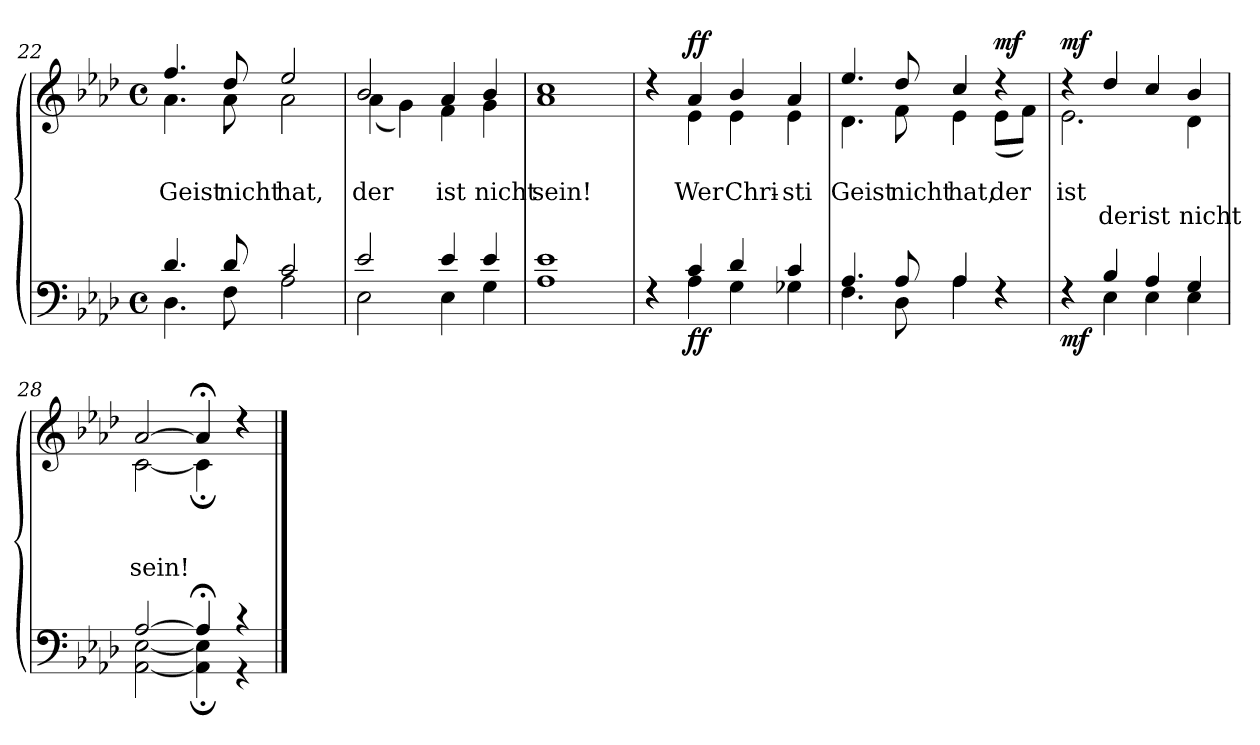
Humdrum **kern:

**kern	**dynam	**kern	**text	**text	**text	**dynam
*part2	*part2	*part1	*part1	*part1	*part1	*part1
*staff2	*staff2	*staff1	*staff1	*staff1	*staff1	*staff1
*clefF4	*	*clefG2	*	*	*	*
*k[b-e-a-d-]	*	*k[b-e-a-d-]	*	*	*	*
*A-:	*	*A-:	*	*	*	*
*M4/4	*	*M4/4	*	*	*	*
*met(c)	*	*met(c)	*	*	*	*
=22	=22	=22	=22	=22	=22	=22
*^	*	*^	*	*	*	*
!	!	!	!	!	!	!LO:LY:b	!	!
4.d-/	4.D-\	.	4.ff/	4.a-\	.	Geist	.	.
!	!	!	!	!	!	!LO:LY:b	!	!
8d-/	8F\	.	8dd-/	8a-\	.	nicht	.	.
!	!	!	!	!	!	!LO:LY:b	!	!
2c/	2A-\	.	2ee-/	2a-\	.	hat,	.	.
=23	=23	=23	=23	=23	=23	=23	=23	=23
!	!	!	!	!	!	!LO:LY:b	!	!
2e-/	2E-\	.	2b-/	(<4a-\	.	der	.	.
.	.	.	.	4g\)	.	.	.	.
!	!	!	!	!	!	!LO:LY:b	!	!
4e-/	4E-\	.	4a-/	4f\	.	ist	.	.
!	!	!	!	!	!	!LO:LY:b	!	!
4e-/	4G\	.	4b-/	4g\	.	nicht	.	.
=24	=24	=24	=24	=24	=24	=24	=24	=24
!	!	!	!	!	!	!LO:LY:b	!	!
1e-	1A-	.	1cc	1a-	.	sein!	.	.
!!LO:LB:g=z	!!
=25	=25	=25	=25	=25	=25	=25	=25	=25
4rE	4rE	.	4rcc	4rcc	.	.	.	.
!	!	!LO:DY:b	!	!	!	!LO:LY:b	!	!LO:DY:a
4c/	4A-\	ff	4a-/	4e-\	.	Wer	.	ff
!	!	!	!	!	!	!LO:LY:b	!	!
4d-/	4G\	.	4b-/	4e-\	.	Chri-	.	.
!	!	!	!	!	!	!LO:LY:b	!	!
4c/	4G-X\	.	4a-/	4e-\	.	-sti	.	.
=26	=26	=26	=26	=26	=26	=26	=26	=26
!	!	!	!	!	!	!LO:LY:b	!	!
4.A-/	4.F\	.	4.ee-/	4.d-\	.	Geist	.	.
!	!	!	!	!	!	!LO:LY:b	!	!
8A-/	8D-\	.	8dd-/	8f\	.	nicht	.	.
!	!	!	!	!	!	!LO:LY:b	!	!
4A-/	4A-\	.	4cc/	4e-\	.	hat,	.	.
!	!	!	!	!	!	!LO:LY:b	!	!LO:DY:b
4rE	4rE	.	4rcc	(<8e-\L	.	der	.	mf
.	.	.	.	8f\J)	.	.	.	.
=27	=27	=27	=27	=27	=27	=27	=27	=27
!	!	!LO:DY:b	!	!	!	!LO:LY:b	!	!LO:DY:a
4rE	4rE	mf	4rcc	2.e-\	.	ist	.	mf
!	!	!	!	!	!	!	!LO:LY:b	!
4B-/	4E-\	.	4dd-/	.	.	.	der	.
!	!	!	!	!	!	!	!LO:LY:b	!
4A-/	4E-\	.	4cc/	.	.	.	ist	.
!	!	!	!	!	!	!	!LO:LY:b	!
!	!	!	!	!	!	!	!LO:LY:b	!
4G/	4E-\	.	4b-/	4d-\	.	.	nicht	.
=28	=28	=28	=28	=28	=28	=28	=28	=28
!	!	!	!	!	!	!	!LO:LY:b	!
!	!	!	!	!	!	!	!LO:LY:b	!
[>2A-/	[<2AA-\ [<2E-\	.	[>2a-/	[<2c\	.	.	sein!	.
4A-;</]	4AA-\]; 4E-\];	.	4a-;</]	4c;\]	.	.	.	.
4r	4r	.	4rcc	4rcc	.	.	.	.
*v	*v	*	*	*	*	*	*	*
*	*	*v	*v	*	*	*	*
==	==	==	==	==	==	==
*-	*-	*-	*-	*-	*-	*-
